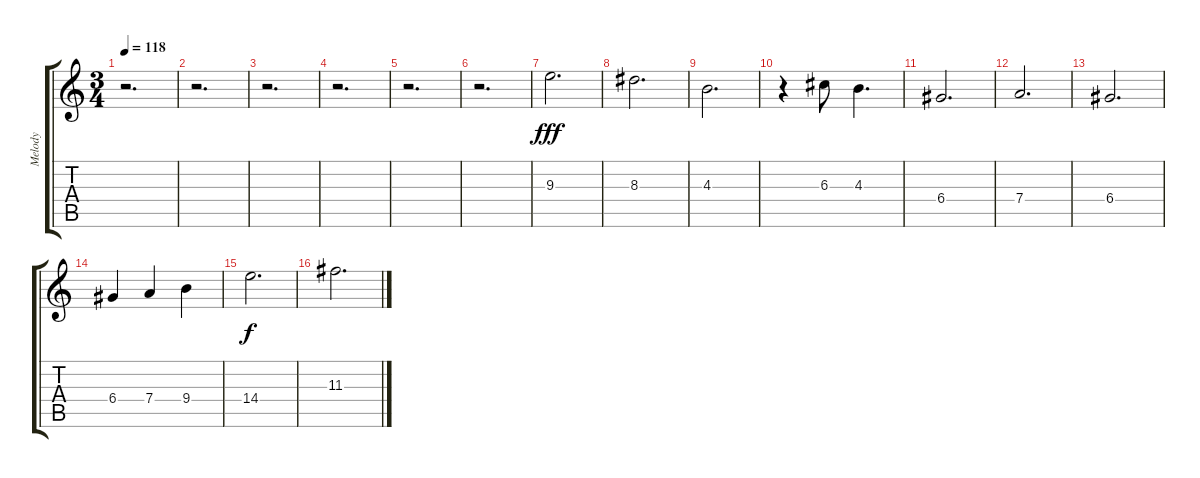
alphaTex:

\track ("Melody" "Melody") {instrument acousticguitarsteel}
\staff {score tabs}
\tuning (E4 B3 G3 D3 A2 E2) {hide}
\ts (3 4)
\tempo 118
\clef g2
\ks c
r.2{d dy f} |
r.2{d} |
r.2{d} |
r.2{d} |
r.2{d} |
r.2{d} |
9.3.2{d dy fff} |
8.3.2{d} |
4.3.2{d} |
r.4 6.3.8 4.3.4{d} |
6.4.2{d} |
7.4.2{d} |
6.4.2{d} |
6.4.4 7.4.4 9.4.4 |
14.4.2{d dy f} |
11.3.2{d}
